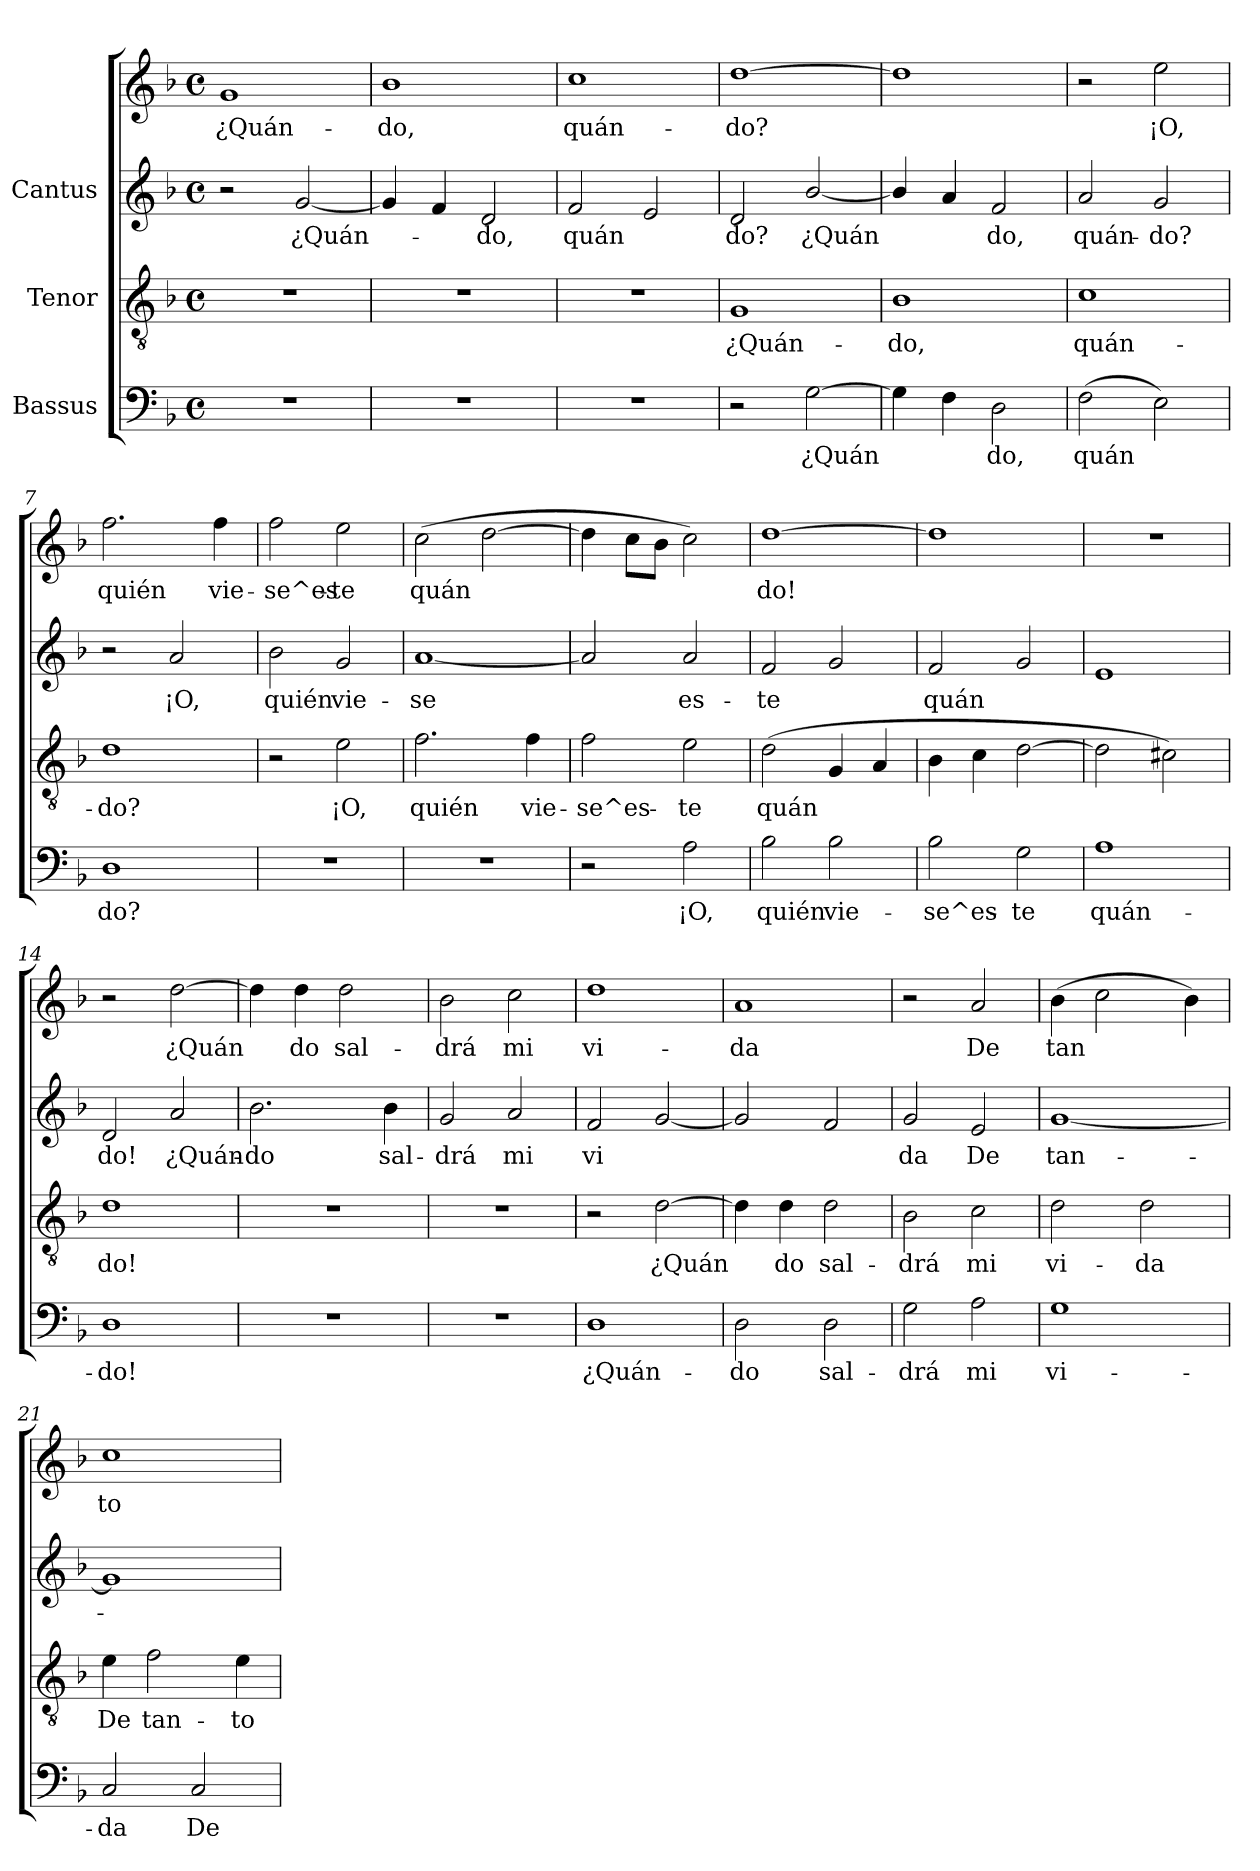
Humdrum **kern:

**kern	**text	**kern	**text	**kern	**text	**kern	**text
*part3	*part3	*part2	*part2	*part1	*part1	*part1	*part1
*staff4	*staff4	*staff3	*staff3	*staff2	*staff2	*staff1	*staff1
*I"Bassus	*	*I"Tenor	*	*I"Cantus	*	*	*
!!LO:PB:g=z
*stria5	*	*stria5	*	*stria5	*	*stria5	*
*clefF4	*	*clefGv2	*	*clefG2	*	*clefG2	*
*k[b-]	*	*k[b-]	*	*k[b-]	*	*k[b-]	*
*F:	*	*F:	*	*F:	*	*F:	*
*M4/4	*	*M4/4	*	*M4/4	*	*M4/4	*
*met(c)	*	*met(c)	*	*met(c)	*	*met(c)	*
*MM240	*	*MM240	*	*MM240	*	*MM240	*
=1	=1	=1	=1	=1	=1	=1	=1
!	!	!	!	!	!	!	!LO:LY:b:cj
1r	.	1r	.	2r	.	1g	¿Quán-
!	!	!	!	!	!LO:LY:b:cj	!	!
.	.	.	.	[<2g/	-¿Quán-	.	.
=2	=2	=2	=2	=2	=2	=2	=2
!	!	!	!	!	!LO:LY:b:cj	!	!LO:LY:b:cj
1r	.	1r	.	4g/]	.	1b-	-do,
!	!	!	!	!	!LO:LY:b:cj	!	!
.	.	.	.	4f/	.	.	.
!	!	!	!	!	!LO:LY:b:cj	!	!
.	.	.	.	2d/	do,	.	.
=3	=3	=3	=3	=3	=3	=3	=3
!	!	!	!	!	!LO:LY:b:cj	!	!LO:LY:b:cj
1r	.	1r	.	2f/	-quán-	1cc	quán-
!	!	!	!	!	!LO:LY:b:cj	!	!
.	.	.	.	2e/	--	.	.
=4	=4	=4	=4	=4	=4	=4	=4
!	!	!	!LO:LY:b:cj	!	!LO:LY:b:cj	!	!LO:LY:b:cj
2r	.	1G	¿Quán-	2d/	do?	[>1dd	-do?
!	!LO:LY:b:cj	!	!	!	!LO:LY:b:cj	!	!
[>2G\	¿Quán-	.	.	[<2b-/	¿Quán-	.	.
=5	=5	=5	=5	=5	=5	=5	=5
!	!LO:LY:b:cj	!	!LO:LY:b:cj	!	!LO:LY:b:cj	!	!
4G\]	-	1B-	-do,	4b-/]	-	1dd]	.
!	!LO:LY:b:cj	!	!	!	!LO:LY:b:cj	!	!
4F\	.	.	.	4a/	.	.	.
!	!LO:LY:b:cj	!	!	!	!LO:LY:b:cj	!	!
2D\	do,	.	.	2f/	do,	.	.
=6	=6	=6	=6	=6	=6	=6	=6
!	!LO:LY:b:cj	!	!LO:LY:b:cj	!	!LO:LY:b:cj	!	!
(>2F\	quán-	1c	quán-	2a/	quán-	2r	.
!	!LO:LY:b:cj	!	!	!	!LO:LY:b:cj	!	!LO:LY:b:cj
2E\)	--	.	.	2g/	-do?	2ee\	¡O,
!!LO:LB:g=z
=7	=7	=7	=7	=7	=7	=7	=7
!	!LO:LY:b:cj	!	!LO:LY:b:cj	!	!	!	!LO:LY:b:cj
1D	-do?	1d	-do?	2r	.	2.ff\	quién
!	!	!	!	!	!LO:LY:b:cj	!	!
.	.	.	.	2a/	-¡O,	.	.
!	!	!	!	!	!	!	!LO:LY:b:cj
.	.	.	.	.	.	4ff\	vie-
=8	=8	=8	=8	=8	=8	=8	=8
!	!	!	!	!	!LO:LY:b:cj	!	!LO:LY:b:cj
1r	.	2r	.	2b-\	quién	2ff\	se^es-
!	!	!	!LO:LY:b:cj	!	!LO:LY:b:cj	!	!LO:LY:b:cj
.	.	2e\	¡O,	2g/	vie-	2ee\	-te
=9	=9	=9	=9	=9	=9	=9	=9
!	!	!	!LO:LY:b:cj	!	!LO:LY:b:cj	!	!LO:LY:b:cj
1r	.	2.f\	quién	[<1a	-se	(>2cc\	-quán-
!	!	!	!	!	!	!	!LO:LY:b:cj
.	.	.	.	.	.	[>2dd\	--
!	!	!	!LO:LY:b:cj	!	!	!	!
.	.	4f\	vie-	.	.	.	.
=10	=10	=10	=10	=10	=10	=10	=10
!	!	!	!LO:LY:b:cj	!	!LO:LY:b:cj	!	!
2r	.	2f\	-se^es-	2a/]	.	4dd\]	.
.	.	.	.	.	.	8cc\L	.
.	.	.	.	.	.	8b-\J	.
!	!LO:LY:b:cj	!	!LO:LY:b:cj	!	!LO:LY:b:cj	!	!
2A\	¡O,	2e\	-te	2a/	es-	2cc\)	.
=11	=11	=11	=11	=11	=11	=11	=11
!	!LO:LY:b:cj	!	!LO:LY:b:cj	!	!LO:LY:b:cj	!	!LO:LY:b:cj
2B-\	quién	(>2d\	quán-	2f/	te	[>1dd	-do!
!	!LO:LY:b:cj	!	!LO:LY:b:cj	!	!LO:LY:b:cj	!	!
2B-\	vie-	4G/	--	2g/	.	.	.
!	!	!	!LO:LY:b:cj	!	!	!	!
.	.	4A/	--	.	.	.	.
=12	=12	=12	=12	=12	=12	=12	=12
!	!LO:LY:b:cj	!	!	!	!LO:LY:b:cj	!	!
2B-\	-se^es-	4B-\	.	2f/	quán-	1dd]	.
.	.	4c\	.	.	.	.	.
!	!LO:LY:b:cj	!	!	!	!LO:LY:b:cj	!	!
2G\	-te	[>2d\	.	2g/	--	.	.
=13	=13	=13	=13	=13	=13	=13	=13
!	!LO:LY:b:cj	!	!	!	!	!	!
1A	quán-	2d\]	.	1e	.	1r	.
.	.	2c#X\)	.	.	.	.	.
!!LO:LB:g=z
=14	=14	=14	=14	=14	=14	=14	=14
!	!LO:LY:b:cj	!	!LO:LY:b:cj	!	!LO:LY:b:cj	!	!
1D	-do!	1d	-do!	2d/	-do!	2r	.
!	!	!	!	!	!LO:LY:b:cj	!	!LO:LY:b:cj
.	.	.	.	2a/	¿Quán-	[>2dd\	-¿Quán-
=15	=15	=15	=15	=15	=15	=15	=15
!	!	!	!	!	!LO:LY:b:cj	!	!LO:LY:b:cj
1r	.	1r	.	2.b-\	-do	4dd\]	-
!	!	!	!	!	!	!	!LO:LY:b:cj
.	.	.	.	.	.	4dd\	do
!	!	!	!	!	!	!	!LO:LY:b:cj
.	.	.	.	.	.	2dd\	sal-
!	!	!	!	!	!LO:LY:b:cj	!	!
.	.	.	.	4b-\	sal-	.	.
=16	=16	=16	=16	=16	=16	=16	=16
!	!	!	!	!	!LO:LY:b:cj	!	!LO:LY:b:cj
1r	.	1r	.	2g/	drá	2b-\	-drá
!	!	!	!	!	!LO:LY:b:cj	!	!LO:LY:b:cj
.	.	.	.	2a/	mi	2cc\	mi
=17	=17	=17	=17	=17	=17	=17	=17
!	!LO:LY:b:cj	!	!	!	!LO:LY:b:cj	!	!LO:LY:b:cj
1D	¿Quán-	2r	.	2f/	-vi-	1dd	vi-
!	!	!	!LO:LY:b:cj	!	!LO:LY:b:cj	!	!
.	.	[>2d\	¿Quán-	[<2g/	--	.	.
=18	=18	=18	=18	=18	=18	=18	=18
!	!LO:LY:b:cj	!	!LO:LY:b:cj	!	!	!	!LO:LY:b:cj
2D\	-do	4d\]	-	2g/]	.	1a	-da
!	!	!	!LO:LY:b:cj	!	!	!	!
.	.	4d\	do	.	.	.	.
!	!LO:LY:b:cj	!	!LO:LY:b:cj	!	!	!	!
2D\	sal-	2d\	sal-	2f/	.	.	.
=19	=19	=19	=19	=19	=19	=19	=19
!	!LO:LY:b:cj	!	!LO:LY:b:cj	!	!LO:LY:b:cj	!	!
2G\	-drá	2B-\	-drá	2g/	da	2r	.
!	!LO:LY:b:cj	!	!LO:LY:b:cj	!	!LO:LY:b:cj	!	!LO:LY:b:cj
2A\	mi	2c\	mi	2e/	De	2a/	De
=20	=20	=20	=20	=20	=20	=20	=20
!	!LO:LY:b:cj	!	!LO:LY:b:cj	!	!LO:LY:b:cj	!	!LO:LY:b:cj
1G	vi-	2d\	vi-	[<1g	-tan-	(>4b-\	tan-
!	!	!	!	!	!	!	!LO:LY:b:cj
.	.	.	.	.	.	2cc\	--
!	!	!	!LO:LY:b:cj	!	!	!	!
.	.	2d\	-da	.	.	.	.
!	!	!	!	!	!	!	!LO:LY:b:cj
.	.	.	.	.	.	4b-\)	--
!!LO:PB:g=z
=21	=21	=21	=21	=21	=21	=21	=21
!	!LO:LY:b:cj	!	!LO:LY:b:cj	!	!	!	!LO:LY:b:cj
2C/	-da	4e\	De	1g]	.	1cc	-to
!	!	!	!LO:LY:b:cj	!	!	!	!
.	.	2f\	tan-	.	.	.	.
!	!LO:LY:b:cj	!	!	!	!	!	!
2C/	De	.	.	.	.	.	.
!	!	!	!LO:LY:b:cj	!	!	!	!
.	.	4e\	-to	.	.	.	.
=	=	=	=	=	=	=	=
*-	*-	*-	*-	*-	*-	*-	*-
